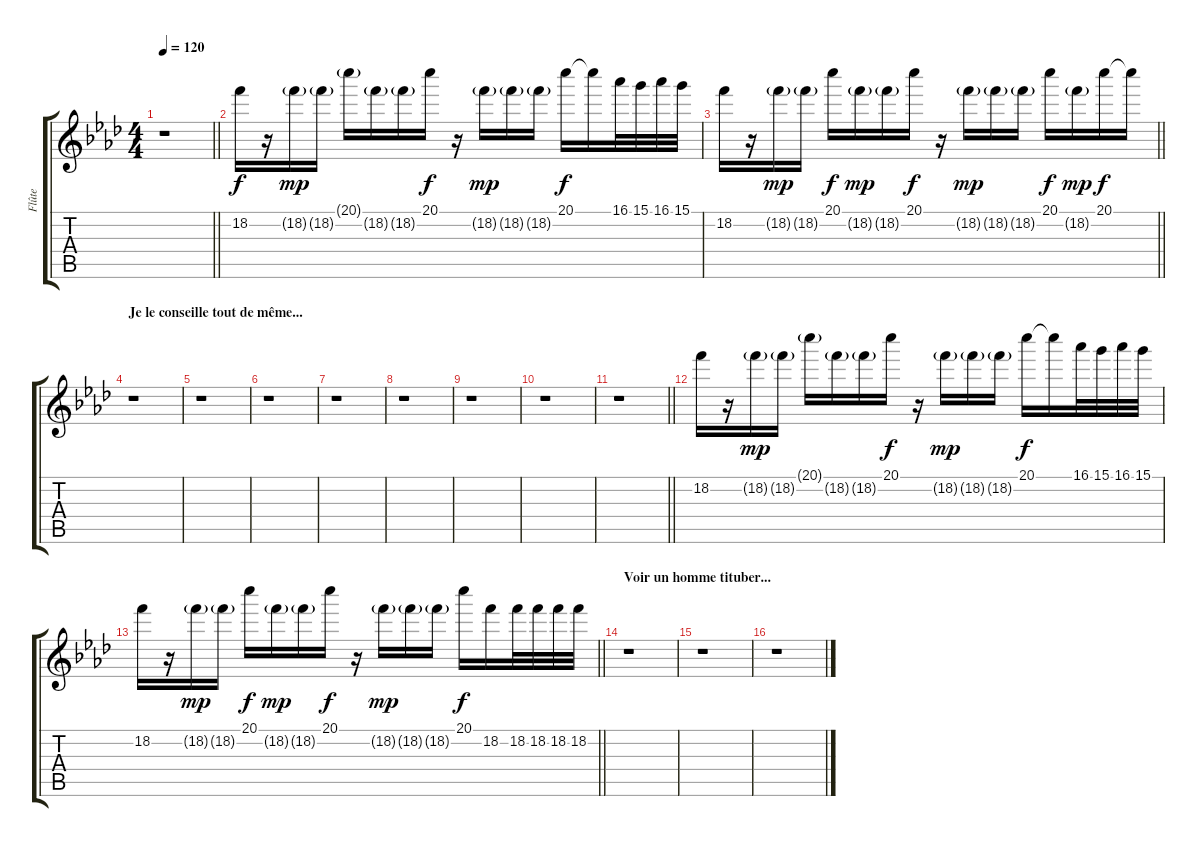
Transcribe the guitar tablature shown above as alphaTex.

\track ("Flûte" "Flûte") {instrument flute}
\staff {score tabs}
\tuning (E5 B4 G4 D4 A3 E3) {hide}
\ts (4 4)
\tempo 120
\clef g2
\barLineRight lightlight
\ks fminor
r.1{dy f} |
18.2.16 r.16 18.2{g}.16{dy mp} 18.2{g}.16 20.1{g}.16 18.2{g}.16 18.2{g}.16 20.1.16{dy f} r.16 18.2{g}.16{dy mp} 18.2{g}.16 18.2{g}.16 20.1.16{dy f} 20.1{t}.16 16.1.32 15.1.32 16.1.32 15.1.32 |
\barLineRight lightlight
18.2.16 r.16 18.2{g}.16{dy mp} 18.2{g}.16 20.1.16{dy f} 18.2{g}.16{dy mp} 18.2{g}.16 20.1.16{dy f} r.16 18.2{g}.16{dy mp} 18.2{g}.16 18.2{g}.16 20.1.16{dy f} 18.2{g}.16{dy mp} 20.1.16{dy f} 20.1{t}.16 |
\section ("" "Je le conseille tout de même...")
r.1 |
r.1 |
r.1 |
r.1 |
r.1 |
r.1 |
r.1 |
\barLineRight lightlight
r.1 |
18.2.16 r.16 18.2{g}.16{dy mp} 18.2{g}.16 20.1{g}.16 18.2{g}.16 18.2{g}.16 20.1.16{dy f} r.16 18.2{g}.16{dy mp} 18.2{g}.16 18.2{g}.16 20.1.16{dy f} 20.1{t}.16 16.1.32 15.1.32 16.1.32 15.1.32 |
\barLineRight lightlight
18.2.16 r.16 18.2{g}.16{dy mp} 18.2{g}.16 20.1.16{dy f} 18.2{g}.16{dy mp} 18.2{g}.16 20.1.16{dy f} r.16 18.2{g}.16{dy mp} 18.2{g}.16 18.2{g}.16 20.1.16{dy f} 18.2.16 18.2.32 18.2.32 18.2.32 18.2.32 |
\section ("" "Voir un homme tituber...")
r.1 |
r.1 |
r.1
